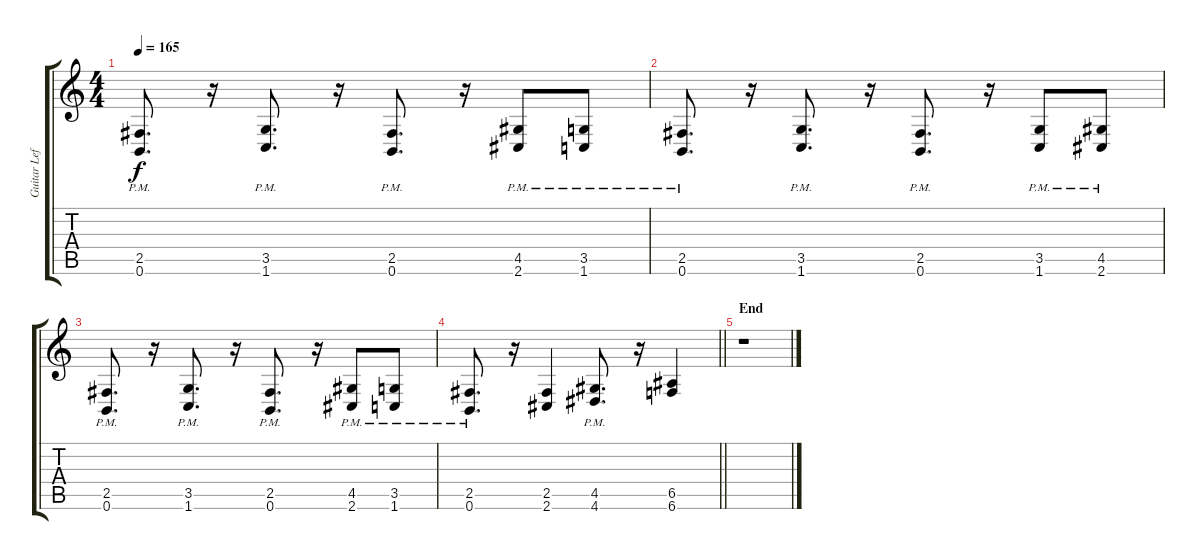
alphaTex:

\track ("Guitar LefT " "Guitar Lef") {instrument overdrivenguitar}
\staff {score tabs}
\tuning (B3 Gb3 D3 A2 E2 B1) {hide}
\ts (4 4)
\tempo 165
\clef g2
\ks c
(2.5{pm} 0.6{pm}).8{d dy f volume 10} r.16 (3.5{pm} 1.6{pm}).8{d} r.16 (2.5{pm} 0.6{pm}).8{d volume 9} r.16 (4.5{pm} 2.6{pm}).8 (3.5{pm} 1.6{pm}).8 |
(2.5{pm} 0.6{pm}).8{d volume 8} r.16 (3.5{pm} 1.6{pm}).8{d} r.16 (2.5{pm} 0.6{pm}).8{d volume 7} r.16 (3.5{pm} 1.6{pm}).8 (4.5{pm} 2.6{pm}).8 |
(2.5{pm} 0.6{pm}).8{d volume 6} r.16 (3.5{pm} 1.6{pm}).8{d} r.16 (2.5{pm} 0.6{pm}).8{d volume 5} r.16 (4.5{pm} 2.6{pm}).8 (3.5{pm} 1.6{pm}).8 |
\barLineRight lightlight
(2.5{pm} 0.6{pm}).8{d volume 4} r.16 (2.5 2.6).4 (4.5{pm} 4.6{pm}).8{d volume 3} r.16 (6.5 6.6).4 |
\section ("" "End")
r.1
